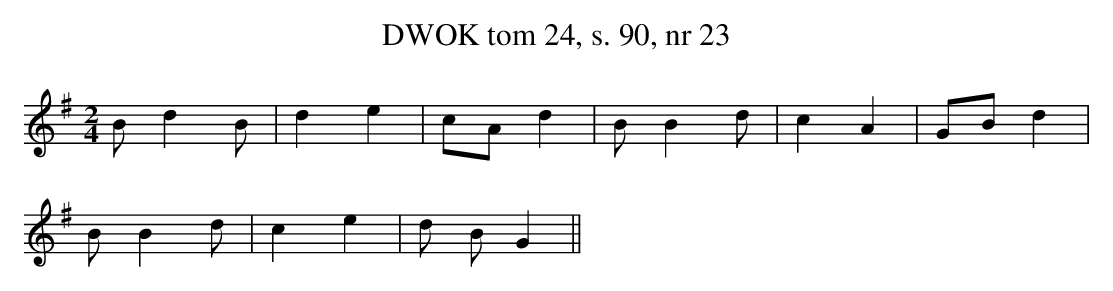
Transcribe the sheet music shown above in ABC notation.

X:1
T: DWOK tom 24, s. 90, nr 23
L: 1/16
M: 2/4
K: G
B2 d4 B2 | d4 e4 | c2A2 d4 | B2 B4 d2 | c4 A4 | G2B2 d4 |
B2 B4 d2 | c4 e4 | d2 B2 G4 ||
